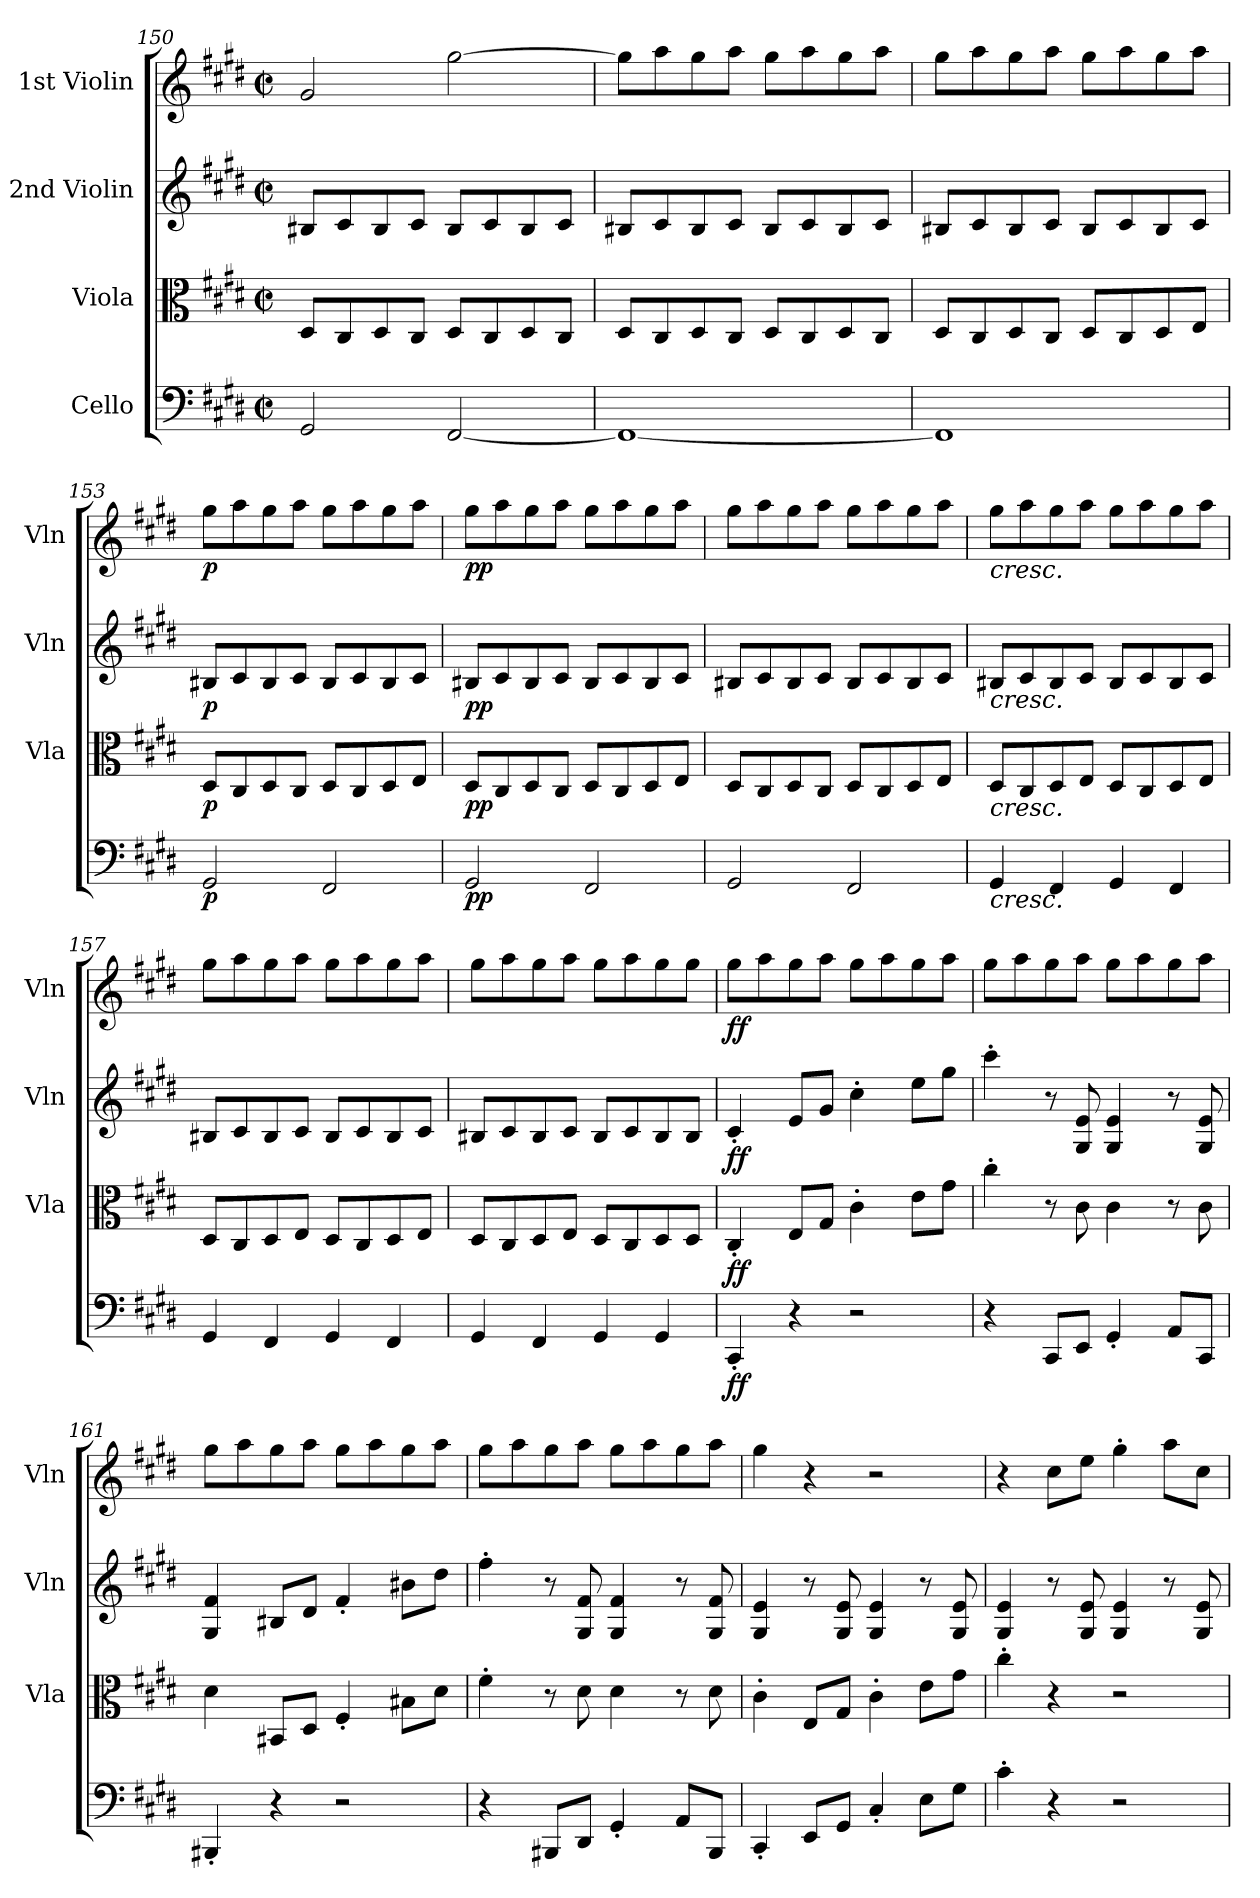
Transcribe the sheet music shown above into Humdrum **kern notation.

**kern	**dynam	**kern	**dynam	**kern	**dynam	**kern	**dynam
*part4	*part4	*part3	*part3	*part2	*part2	*part1	*part1
*staff4	*staff4	*staff3	*staff3	*staff2	*staff2	*staff1	*staff1
*I"Cello	*	*I"Viola	*	*I"2nd Violin	*	*I"1st Violin	*
*	*	*I'Vla	*	*I'Vln	*	*I'Vln	*
*clefF4	*	*clefC3	*	*clefG2	*	*clefG2	*
*k[f#c#g#d#]	*	*k[f#c#g#d#]	*	*k[f#c#g#d#]	*	*k[f#c#g#d#]	*
*c#:	*	*c#:	*	*c#:	*	*c#:	*
*M2/2	*	*M2/2	*	*M2/2	*	*M2/2	*
*met(c|)	*	*met(c|)	*	*met(c|)	*	*met(c|)	*
=150	=150	=150	=150	=150	=150	=150	=150
2GG#/	.	8D#/L	.	8B#X/L	.	2g#/	.
.	.	8C#/	.	8c#/	.	.	.
.	.	8D#/	.	8B#/	.	.	.
.	.	8C#/J	.	8c#/J	.	.	.
[2FF#/	.	8D#/L	.	8B#/L	.	[2gg#\	.
.	.	8C#/	.	8c#/	.	.	.
.	.	8D#/	.	8B#/	.	.	.
.	.	8C#/J	.	8c#/J	.	.	.
=151	=151	=151	=151	=151	=151	=151	=151
1FF#_	.	8D#/L	.	8B#X/L	.	8gg#\L]	.
.	.	8C#/	.	8c#/	.	8aa\	.
.	.	8D#/	.	8B#/	.	8gg#\	.
.	.	8C#/J	.	8c#/J	.	8aa\J	.
.	.	8D#/L	.	8B#/L	.	8gg#\L	.
.	.	8C#/	.	8c#/	.	8aa\	.
.	.	8D#/	.	8B#/	.	8gg#\	.
.	.	8C#/J	.	8c#/J	.	8aa\J	.
!!LO:PB:g=z
=152	=152	=152	=152	=152	=152	=152	=152
1FF#]	.	8D#/L	.	8B#X/L	.	8gg#\L	.
.	.	8C#/	.	8c#/	.	8aa\	.
.	.	8D#/	.	8B#/	.	8gg#\	.
.	.	8C#/J	.	8c#/J	.	8aa\J	.
.	.	8D#/L	.	8B#/L	.	8gg#\L	.
.	.	8C#/	.	8c#/	.	8aa\	.
.	.	8D#/	.	8B#/	.	8gg#\	.
.	.	8E/J	.	8c#/J	.	8aa\J	.
=153	=153	=153	=153	=153	=153	=153	=153
!	!LO:DY:b	!	!LO:DY:b	!	!LO:DY:b	!	!LO:DY:b
2GG#/	p	8D#/L	p	8B#X/L	p	8gg#\L	p
.	.	8C#/	.	8c#/	.	8aa\	.
.	.	8D#/	.	8B#/	.	8gg#\	.
.	.	8C#/J	.	8c#/J	.	8aa\J	.
2FF#/	.	8D#/L	.	8B#/L	.	8gg#\L	.
.	.	8C#/	.	8c#/	.	8aa\	.
.	.	8D#/	.	8B#/	.	8gg#\	.
.	.	8E/J	.	8c#/J	.	8aa\J	.
=154	=154	=154	=154	=154	=154	=154	=154
!	!LO:DY:b	!	!LO:DY:b	!	!LO:DY:b	!	!LO:DY:b
2GG#/	pp	8D#/L	pp	8B#X/L	pp	8gg#\L	pp
.	.	8C#/	.	8c#/	.	8aa\	.
.	.	8D#/	.	8B#/	.	8gg#\	.
.	.	8C#/J	.	8c#/J	.	8aa\J	.
2FF#/	.	8D#/L	.	8B#/L	.	8gg#\L	.
.	.	8C#/	.	8c#/	.	8aa\	.
.	.	8D#/	.	8B#/	.	8gg#\	.
.	.	8E/J	.	8c#/J	.	8aa\J	.
!!LO:LB:g=z
=155	=155	=155	=155	=155	=155	=155	=155
2GG#/	.	8D#/L	.	8B#X/L	.	8gg#\L	.
.	.	8C#/	.	8c#/	.	8aa\	.
.	.	8D#/	.	8B#/	.	8gg#\	.
.	.	8C#/J	.	8c#/J	.	8aa\J	.
2FF#/	.	8D#/L	.	8B#/L	.	8gg#\L	.
.	.	8C#/	.	8c#/	.	8aa\	.
.	.	8D#/	.	8B#/	.	8gg#\	.
.	.	8E/J	.	8c#/J	.	8aa\J	.
=156	=156	=156	=156	=156	=156	=156	=156
!	!	!	!	!	!	!LO:TX:b:i:t=cresc.	!
!	!	!	!	!LO:TX:b:i:t=cresc.	!	!	!
!	!	!LO:TX:b:i:t=cresc.	!	!	!	!	!
!LO:TX:b:i:t=cresc.	!	!	!	!	!	!	!
4GG#/	.	8D#/L	.	8B#X/L	.	8gg#\L	.
.	.	8C#/	.	8c#/	.	8aa\	.
4FF#/	.	8D#/	.	8B#/	.	8gg#\	.
.	.	8E/J	.	8c#/J	.	8aa\J	.
4GG#/	.	8D#/L	.	8B#/L	.	8gg#\L	.
.	.	8C#/	.	8c#/	.	8aa\	.
4FF#/	.	8D#/	.	8B#/	.	8gg#\	.
.	.	8E/J	.	8c#/J	.	8aa\J	.
=157	=157	=157	=157	=157	=157	=157	=157
4GG#/	.	8D#/L	.	8B#X/L	.	8gg#\L	.
.	.	8C#/	.	8c#/	.	8aa\	.
4FF#/	.	8D#/	.	8B#/	.	8gg#\	.
.	.	8E/J	.	8c#/J	.	8aa\J	.
4GG#/	.	8D#/L	.	8B#/L	.	8gg#\L	.
.	.	8C#/	.	8c#/	.	8aa\	.
4FF#/	.	8D#/	.	8B#/	.	8gg#\	.
.	.	8E/J	.	8c#/J	.	8aa\J	.
!!LO:LB:g=z
=158	=158	=158	=158	=158	=158	=158	=158
4GG#/	.	8D#/L	.	8B#X/L	.	8gg#\L	.
.	.	8C#/	.	8c#/	.	8aa\	.
4FF#/	.	8D#/	.	8B#/	.	8gg#\	.
.	.	8E/J	.	8c#/J	.	8aa\J	.
4GG#/	.	8D#/L	.	8B#/L	.	8gg#\L	.
.	.	8C#/	.	8c#/	.	8aa\	.
4GG#/	.	8D#/	.	8B#/	.	8gg#\	.
.	.	8D#/J	.	8B#/J	.	8gg#\J	.
=159	=159	=159	=159	=159	=159	=159	=159
!	!LO:DY:b	!	!LO:DY:b	!	!LO:DY:b	!	!LO:DY:b
4CC#'/	ff	4C#'/	ff	4c#'/	ff	8gg#\L	ff
.	.	.	.	.	.	8aa\	.
4r	.	8E/L	.	8e/L	.	8gg#\	.
.	.	8G#/J	.	8g#/J	.	8aa\J	.
2r	.	4c#'\	.	4cc#'\	.	8gg#\L	.
.	.	.	.	.	.	8aa\	.
.	.	8e\L	.	8ee\L	.	8gg#\	.
.	.	8g#\J	.	8gg#\J	.	8aa\J	.
=160	=160	=160	=160	=160	=160	=160	=160
4r	.	4cc#'\	.	4ccc#'\	.	8gg#\L	.
.	.	.	.	.	.	8aa\	.
8CC#/L	.	8r	.	8r	.	8gg#\	.
8EE/J	.	8c#\	.	8G#/ 8e/	.	8aa\J	.
4GG#'/	.	4c#\	.	4G#/ 4e/	.	8gg#\L	.
.	.	.	.	.	.	8aa\	.
8AA/L	.	8r	.	8r	.	8gg#\	.
8CC#/J	.	8c#\	.	8G#/ 8e/	.	8aa\J	.
=161	=161	=161	=161	=161	=161	=161	=161
4BBB#X'/	.	4d#\	.	4G#/ 4f#/	.	8gg#\L	.
.	.	.	.	.	.	8aa\	.
4r	.	8BB#X/L	.	8B#X/L	.	8gg#\	.
.	.	8D#/J	.	8d#/J	.	8aa\J	.
2r	.	4F#'/	.	4f#'/	.	8gg#\L	.
.	.	.	.	.	.	8aa\	.
.	.	8B#X\L	.	8b#X\L	.	8gg#\	.
.	.	8d#\J	.	8dd#\J	.	8aa\J	.
!!LO:PB:g=z
=162	=162	=162	=162	=162	=162	=162	=162
4r	.	4f#'\	.	4ff#'\	.	8gg#\L	.
.	.	.	.	.	.	8aa\	.
8BBB#X/L	.	8r	.	8r	.	8gg#\	.
8DD#/J	.	8d#\	.	8G#/ 8f#/	.	8aa\J	.
4GG#'/	.	4d#\	.	4G#/ 4f#/	.	8gg#\L	.
.	.	.	.	.	.	8aa\	.
8AA/L	.	8r	.	8r	.	8gg#\	.
8BBB#/J	.	8d#\	.	8G#/ 8f#/	.	8aa\J	.
=163	=163	=163	=163	=163	=163	=163	=163
4CC#'/	.	4c#'\	.	4G#/ 4e/	.	4gg#\	.
8EE/L	.	8E/L	.	8r	.	4r	.
8GG#/J	.	8G#/J	.	8G#/ 8e/	.	.	.
4C#'/	.	4c#'\	.	4G#/ 4e/	.	2r	.
8E\L	.	8e\L	.	8r	.	.	.
8G#\J	.	8g#\J	.	8G#/ 8e/	.	.	.
=164	=164	=164	=164	=164	=164	=164	=164
4c#'\	.	4cc#'\	.	4G#/ 4e/	.	4r	.
4r	.	4r	.	8r	.	8cc#\L	.
.	.	.	.	8G#/ 8e/	.	8ee\J	.
2r	.	2r	.	4G#/ 4e/	.	4gg#'\	.
.	.	.	.	8r	.	8aa\L	.
.	.	.	.	8G#/ 8e/	.	8cc#\J	.
=	=	=	=	=	=	=	=
*-	*-	*-	*-	*-	*-	*-	*-
